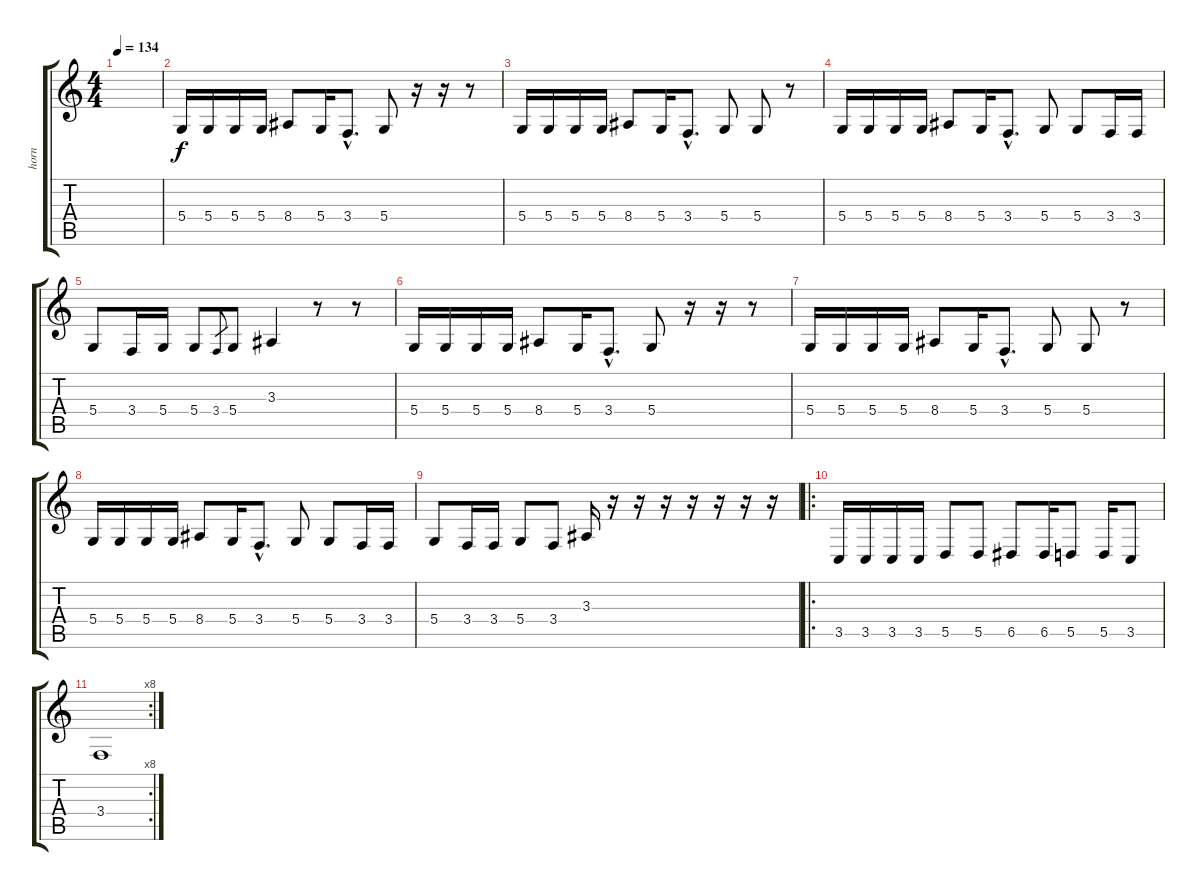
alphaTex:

\track ("horn" "horn") {instrument trombone}
\staff {score tabs}
\tuning (E4 B3 G3 D3 A2 E2) {hide}
\ts (4 4)
\tempo 134
\clef g2
\ks c
|
5.4.16 5.4.16 5.4.16 5.4.16 8.4.8 5.4.16 3.4{hac}.8{d} 5.4.8 r.16 r.16 r.8 |
5.4.16 5.4.16 5.4.16 5.4.16 8.4.8 5.4.16 3.4{hac}.8{d} 5.4.8 5.4.8 r.8 |
5.4.16 5.4.16 5.4.16 5.4.16 8.4.8 5.4.16 3.4{hac}.8{d} 5.4.8 5.4.8 3.4.16 3.4.16 |
5.4.8 3.4.16 5.4.16 5.4.8 3.4.8{gr} 5.4.8 3.3.4 r.8 r.8 |
5.4.16 5.4.16 5.4.16 5.4.16 8.4.8 5.4.16 3.4{hac}.8{d} 5.4.8 r.16 r.16 r.8 |
5.4.16 5.4.16 5.4.16 5.4.16 8.4.8 5.4.16 3.4{hac}.8{d} 5.4.8 5.4.8 r.8 |
5.4.16 5.4.16 5.4.16 5.4.16 8.4.8 5.4.16 3.4{hac}.8{d} 5.4.8 5.4.8 3.4.16 3.4.16 |
5.4.8 3.4.16 3.4.16 5.4.8 3.4.8 3.3.16 r.16 r.16 r.16 r.16 r.16 r.16 r.16 |
\ro
3.5.16 3.5.16 3.5.16 3.5.16 5.5.8 5.5.8 6.5.8 6.5.16 5.5.8 5.5.16 3.5.8 |
\rc 8
3.4.1
